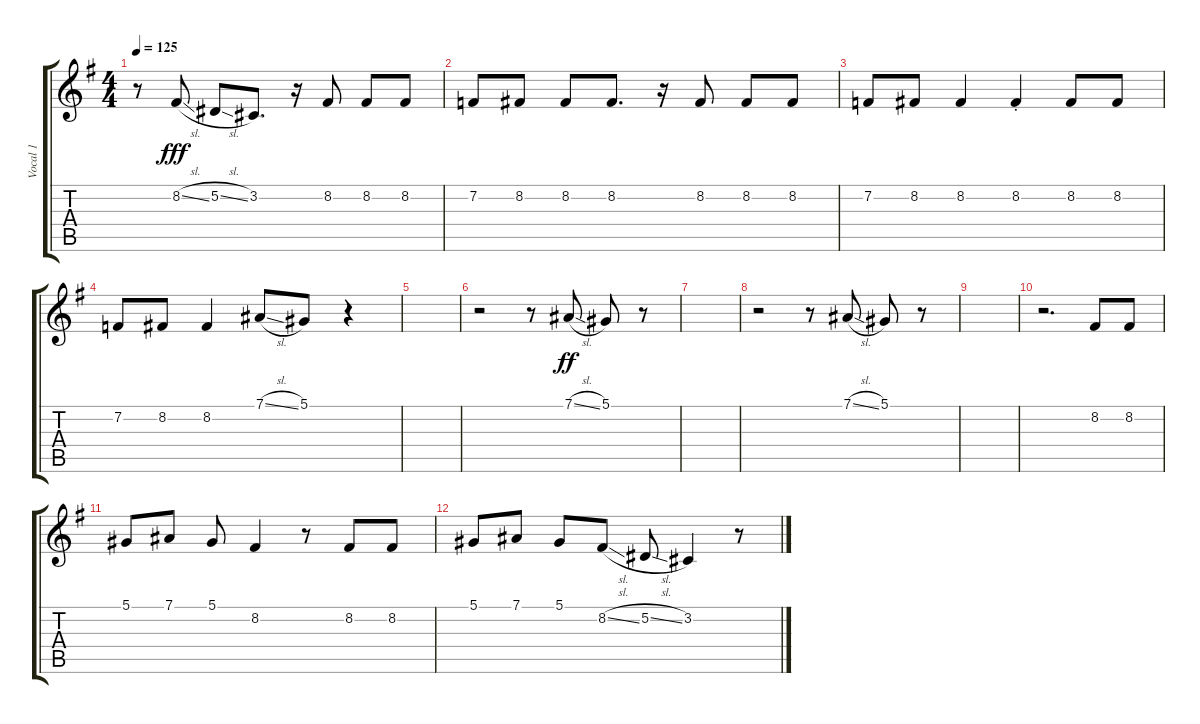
\track ("Vocal 1" "Vocal 1") {instrument baritonesax}
\staff {score tabs}
\tuning (Eb4 Bb3 Gb3 Db3 Ab2 Eb2) {hide}
\ts (4 4)
\tempo 125
\clef g2
\ks eminor
r.8{dy fff} 8.2{sl}.8 5.2{sl}.8 3.2.8{d} r.16 8.2.8 8.2.8 8.2.8 |
7.2.8 8.2.8 8.2.8 8.2.8{d} r.16 8.2.8 8.2.8 8.2.8 |
7.2.8 8.2.8 8.2.4 8.2{st}.4 8.2.8 8.2.8 |
7.2.8 8.2.8 8.2.4 7.1{sl}.8 5.1.8 r.4 |
|
r.2 r.8 7.1{sl}.8{dy ff} 5.1.8 r.8 |
|
r.2 r.8 7.1{sl}.8 5.1.8 r.8 |
|
r.2{d} 8.2.8 8.2.8 |
5.1.8 7.1.8 5.1.8 8.2.4 r.8 8.2.8 8.2.8 |
5.1.8 7.1.8 5.1.8 8.2{sl}.8 5.2{sl}.8 3.2.4 r.8
